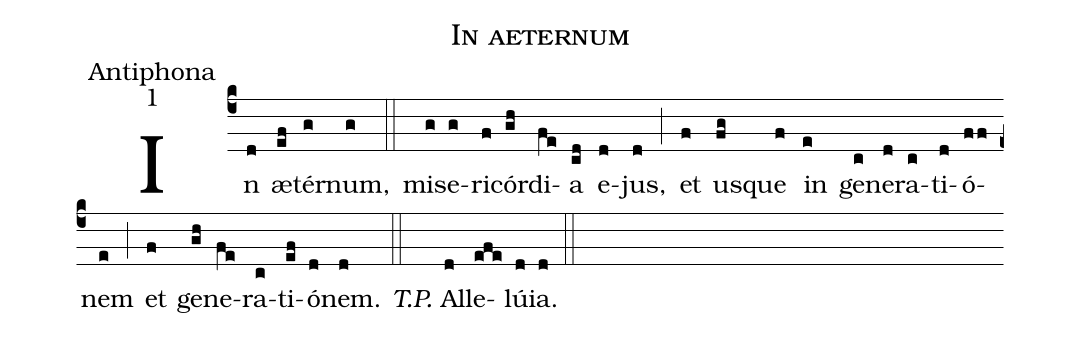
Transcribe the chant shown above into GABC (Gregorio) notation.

name:In aeternum;
office-part:Antiphona;
mode:1;
%%
(c4) In(d) æ(ef)tér(g)num,(g) (::)
mi(g)se(g)ri(f)cór(gh)di(fe)a(cd) e(d)jus,(d) (;) et(f) us(fg)que(f) in(e) ge(c)ne(d)ra(c)ti(d)ó(ff)nem(e) (;) et(f) ge(gh)ne(fe)ra(c)ti(ef)ó(d)nem.(d) (::) <i>T.P.</i> Al(d)le(efe)lú(d)ia.(d) (::)
